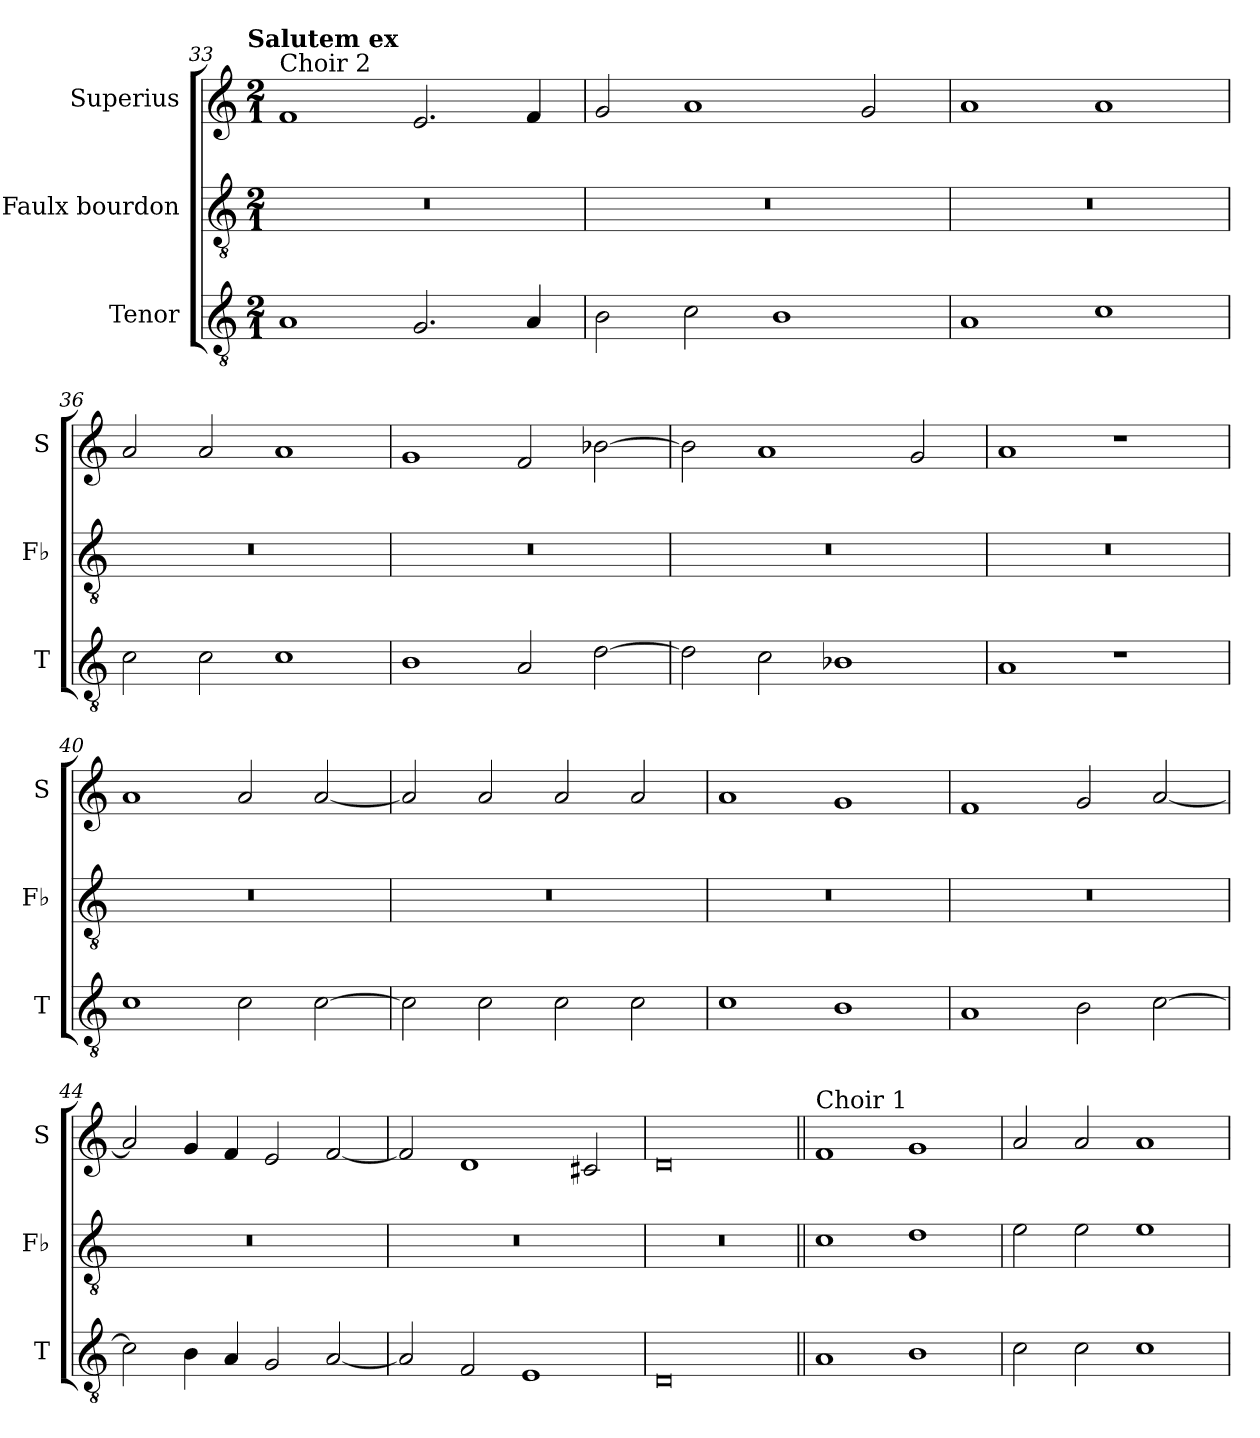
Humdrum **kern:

**kern	**kern	**kern
*part3	*part2	*part1
*staff3	*staff2	*staff1
*I"Tenor	*I":Faulx bourdon	*I"Superius
*I'T	*I'Fb	*I'S
*clefGv2	*clefGv2	*clefG2
*k[]	*k[]	*k[]
!!LO:TX:omd:t=Salutem ex
*M2/1	*M2/1	*M2/1
=33	=33	=33
!	!	!LO:TX:a:t=Choir 2
1A	0r	1f
2.G/	.	2.e/
4A/	.	4f/
=34	=34	=34
2B\	0r	2g/
2c\	.	1a
1B	.	.
.	.	2g/
=35	=35	=35
1A	0r	1a
1c	.	1a
=36	=36	=36
2c\	0r	2a/
2c\	.	2a/
1c	.	1a
=37	=37	=37
1B	0r	1g
2A/	.	2f/
[2d\	.	[2b-X\
=38	=38	=38
2d\]	0r	2b-\]
2c\	.	1a
1B-X	.	.
.	.	2g/
=39	=39	=39
1A	0r	1a
1r	.	1r
=40	=40	=40
1c	0r	1a
2c\	.	2a/
[2c\	.	[2a/
=41	=41	=41
2c\]	0r	2a/]
2c\	.	2a/
2c\	.	2a/
2c\	.	2a/
=42	=42	=42
1c	0r	1a
1B	.	1g
=43	=43	=43
1A	0r	1f
2B\	.	2g/
[2c\	.	[2a/
=44	=44	=44
2c\]	0r	2a/]
4B\	.	4g/
4A/	.	4f/
2G/	.	2e/
[2A/	.	[2f/
=45	=45	=45
2A/]	0r	2f/]
2F/	.	1d
1E	.	.
.	.	2c#X/
=46	=46	=46
0D	0r	0d
=47||	=47||	=47||
!	!	!LO:TX:a:t=Choir 1
1A	1c	1f
1B	1d	1g
=48	=48	=48
2c\	2e\	2a/
2c\	2e\	2a/
1c	1e	1a
=	=	=
*-	*-	*-
